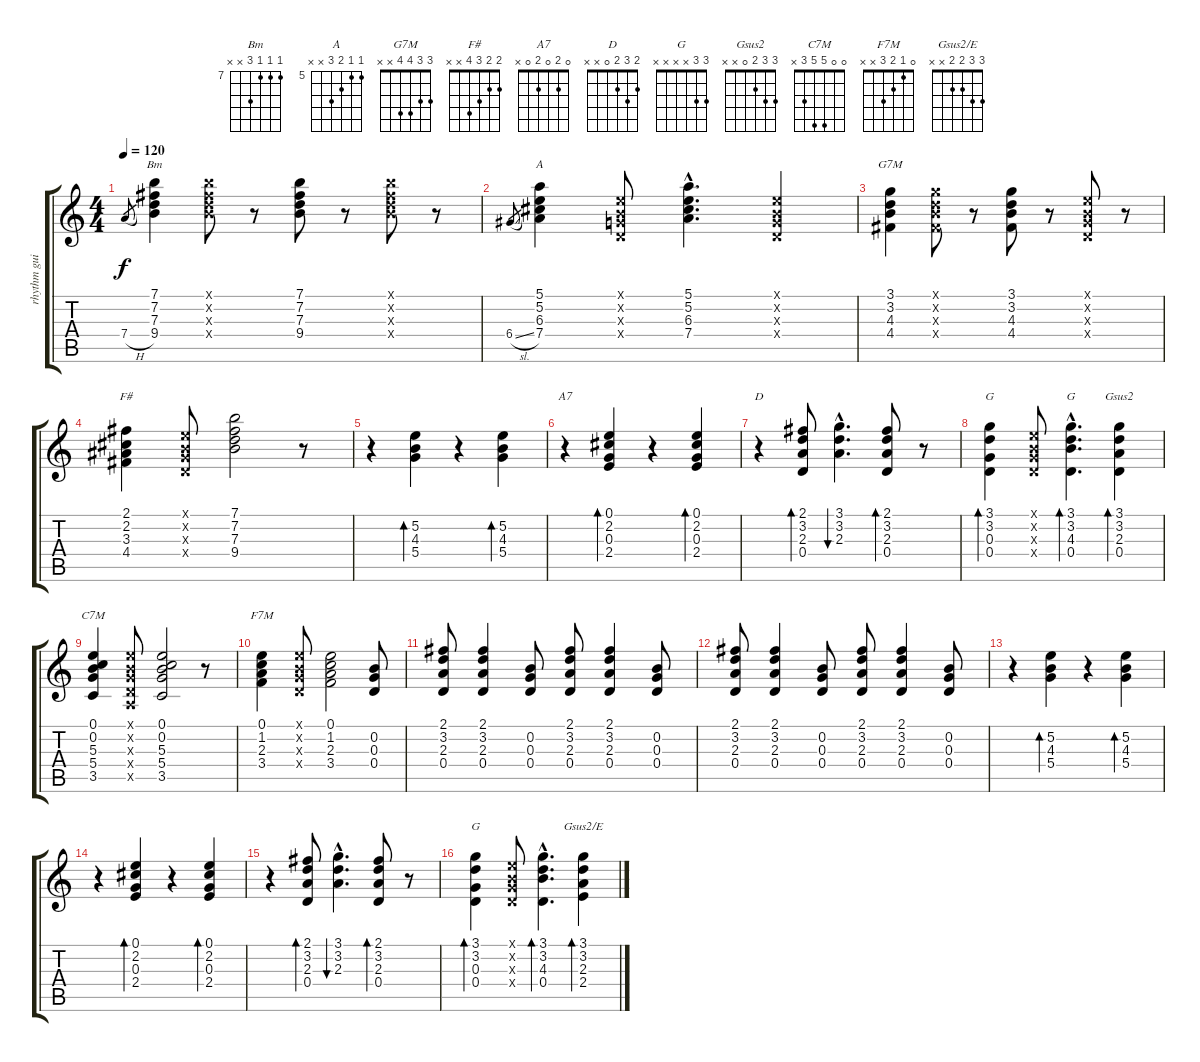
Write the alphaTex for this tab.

\track ("rhythm guitar" "rhythm gui") {instrument electricguitarmuted}
\staff {score tabs}
\tuning (E4 B3 G3 D3 A2 E2) {hide}
\chord ("Bm" 7 7 7 9 x x) {firstfret 7}
\chord ("A" 5 5 6 7 x x) {firstfret 5}
\chord ("G7M" 3 3 4 4 x x)
\chord ("F#" 2 2 3 4 x x)
\chord ("A7" 0 2 0 2 0 x)
\chord ("D" 2 3 2 0 x x)
\chord ("G" 3 3 0 0 x x)
\chord ("G" 3 3 4 0 x x)
\chord ("Gsus2" 3 3 2 0 x x)
\chord ("C7M" 0 0 5 5 3 x)
\chord ("F7M" 0 1 2 3 x x)
\chord ("G" 3 3 x x x x)
\chord ("Gsus2/E" 3 3 2 2 x x)
\ts (4 4)
\tempo 120
\clef g2
\ks c
7.4{h}.8{gr dy f} (7.1 7.2 7.3 9.4).4{ch "Bm"} (7.1{x} 7.2{x} 7.3{x} 9.4{x}).8 r.8 (7.1 7.2 7.3 9.4).8 r.8 (7.1{x} 7.2{x} 7.3{x} 9.4{x}).8 r.8 |
6.4{sl}.8{gr} (5.1 5.2 6.3 7.4).4{ch "A"} (0.1{x} 0.2{x} 0.3{x} 0.4{x}).8 (5.1{hac} 5.2{hac} 6.3{hac} 7.4{hac}).4{d} (0.1{x} 0.2{x} 0.3{x} 0.4{x}).4 |
(3.1 3.2 4.3 4.4).4{ch "G7M"} (3.1{x} 3.2{x} 4.3{x} 4.4{x}).8 r.8 (3.1 3.2 4.3 4.4).8 r.8 (0.1{x} 0.2{x} 0.3{x} 0.4{x}).8 r.8 |
(2.1 2.2 3.3 4.4).4{ch "F#"} (0.1{x} 0.2{x} 0.3{x} 0.4{x}).8 (7.1 7.2 7.3 9.4).2 r.8 |
r.4 (5.2 4.3 5.4).4{bd 60} r.4 (5.2 4.3 5.4).4{bd 60} |
r.4{ch "A7"} (0.1 2.2 0.3 2.4).4{bd 60} r.4 (0.1 2.2 0.3 2.4).4{bd 60} |
r.4{ch "D"} (2.1 3.2 2.3 0.4).8{bd 60} (3.1{hac} 3.2{hac} 2.3{hac}).4{d bu 60} (2.1 3.2 2.3 0.4).8{bd 60} r.8 |
(3.1 3.2 0.3 0.4).4{bd 60 ch "G"} (0.1{x} 0.2{x} 0.3{x} 0.4{x}).8 (3.1{hac} 3.2{hac} 4.3{hac} 0.4{hac}).4{d bd 240 ch "G"} (3.1 3.2 2.3 0.4).4{bd 60 ch "Gsus2"} |
(0.1 0.2 5.3 5.4 3.5).4{ch "C7M"} (0.1{x} 0.2{x} 0.3{x} 0.4{x} 0.5{x}).8 (0.1 0.2 5.3 5.4 3.5).2 r.8 |
(0.1 1.2 2.3 3.4).4{ch "F7M"} (0.1{x} 0.2{x} 0.3{x} 0.4{x}).8 (0.1 1.2 2.3 3.4).2 (0.2 0.3 0.4).8 |
(2.1 3.2 2.3 0.4).8 (2.1 3.2 2.3 0.4).4 (0.2 0.3 0.4).8 (2.1 3.2 2.3 0.4).8 (2.1 3.2 2.3 0.4).4 (0.2 0.3 0.4).8 |
(2.1 3.2 2.3 0.4).8 (2.1 3.2 2.3 0.4).4 (0.2 0.3 0.4).8 (2.1 3.2 2.3 0.4).8 (2.1 3.2 2.3 0.4).4 (0.2 0.3 0.4).8 |
r.4 (5.2 4.3 5.4).4{bd 60} r.4 (5.2 4.3 5.4).4{bd 60} |
r.4 (0.1 2.2 0.3 2.4).4{bd 60} r.4 (0.1 2.2 0.3 2.4).4{bd 60} |
r.4 (2.1 3.2 2.3 0.4).8{bd 60} (3.1{hac} 3.2{hac} 2.3{hac}).4{d bu 60} (2.1 3.2 2.3 0.4).8{bd 60} r.8 |
(3.1 3.2 0.3 0.4).4{bd 60 ch "G"} (0.1{x} 0.2{x} 0.3{x} 0.4{x}).8 (3.1{hac} 3.2{hac} 4.3{hac} 0.4{hac}).4{d bd 240} (3.1 3.2 2.3 2.4).4{bd 60 ch "Gsus2/E"}
